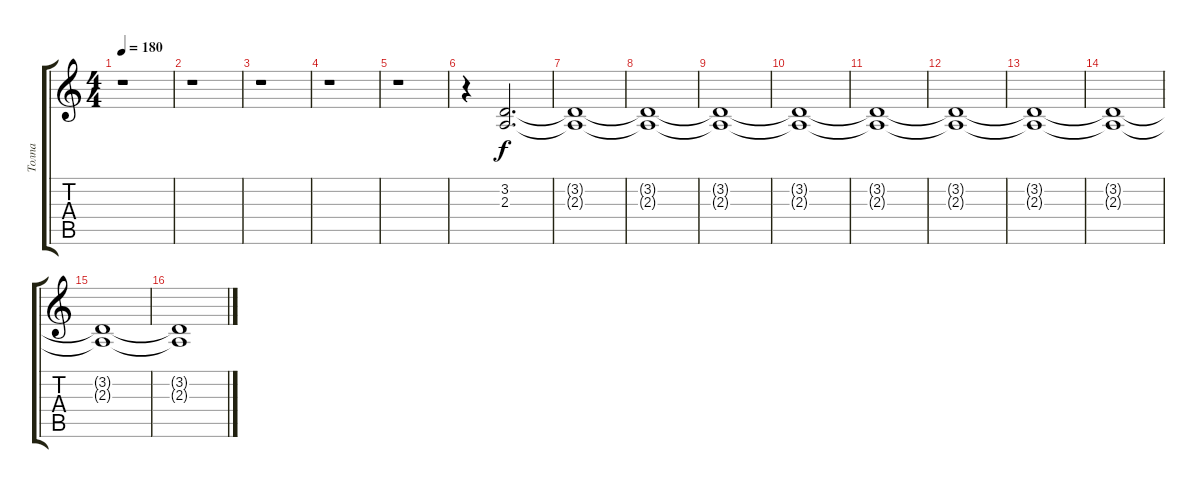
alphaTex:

\track ("Толпа" "Толпа") {instrument applause}
\staff {score tabs}
\tuning (E4 B3 G3 D3 A2 E2) {hide}
\ts (4 4)
\tempo 180
\clef g2
\ks c
r.1{dy f} |
r.1 |
r.1 |
r.1 |
r.1 |
r.4 (3.2 2.3).2{d} |
(3.2{t} 2.3{t}).1 |
(3.2{t} 2.3{t}).1 |
(3.2{t} 2.3{t}).1 |
(3.2{t} 2.3{t}).1 |
(3.2{t} 2.3{t}).1 |
(3.2{t} 2.3{t}).1 |
(3.2{t} 2.3{t}).1 |
(3.2{t} 2.3{t}).1 |
(3.2{t} 2.3{t}).1 |
(3.2{t} 2.3{t}).1
